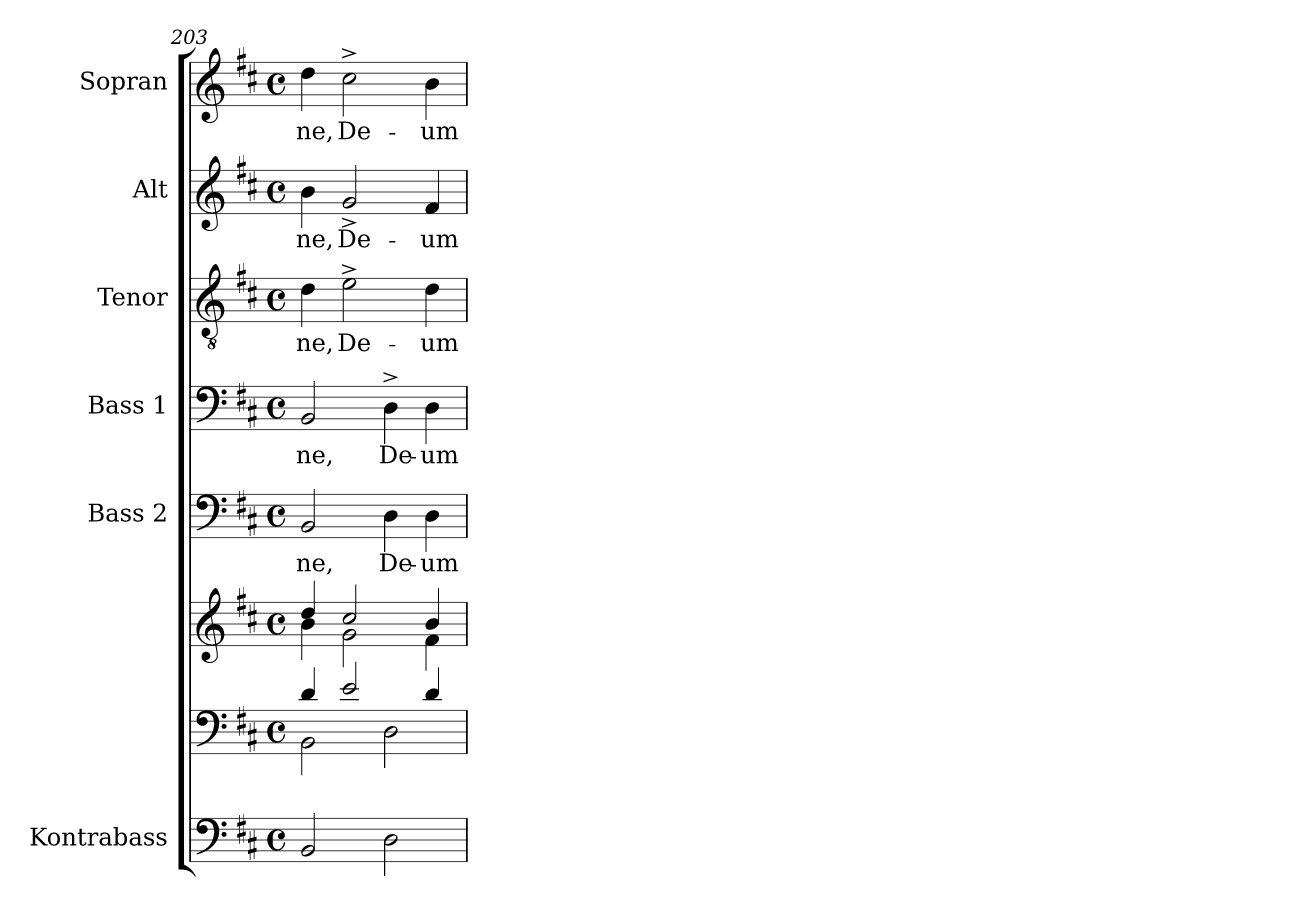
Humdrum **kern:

**kern	**kern	**kern	**kern	**text	**kern	**text	**kern	**text	**kern	**text	**kern	**text
*part7	*part6	*part6	*part5	*part5	*part4	*part4	*part3	*part3	*part2	*part2	*part1	*part1
*staff8	*staff7	*staff6	*staff5	*staff5	*staff4	*staff4	*staff3	*staff3	*staff2	*staff2	*staff1	*staff1
*I"Kontrabass	*	*	*I"Bass 2	*	*I"Bass 1	*	*I"Tenor	*	*I"Alt	*	*I"Sopran	*
*I'Kb.	*	*	*I'B. 2	*	*I'B. 1	*	*I'T.	*	*I'A.	*	*I'S.	*
*clefF4	*clefF4	*clefG2	*clefF4	*	*clefF4	*	*clefGv2	*	*clefG2	*	*clefG2	*
*ITrd7c12	*	*	*	*	*	*	*	*	*	*	*	*
*k[f#c#]	*k[f#c#]	*k[f#c#]	*k[f#c#]	*	*k[f#c#]	*	*k[f#c#]	*	*k[f#c#]	*	*k[f#c#]	*
*D:	*D:	*D:	*D:	*	*D:	*	*D:	*	*D:	*	*D:	*
*M4/4	*M4/4	*M4/4	*M4/4	*	*M4/4	*	*M4/4	*	*M4/4	*	*M4/4	*
*met(c)	*met(c)	*met(c)	*met(c)	*	*met(c)	*	*met(c)	*	*met(c)	*	*met(c)	*
=203	=203	=203	=203	=203	=203	=203	=203	=203	=203	=203	=203	=203
*	*^	*^	*	*	*	*	*	*	*	*	*	*
!	!	!	!	!	!	!LO:LY:b	!	!LO:LY:b	!	!LO:LY:b	!	!LO:LY:b	!	!LO:LY:b
2BBB/	4d/	2BB\	4dd/	4b\	2BB/	-ne,	2BB/	-ne,	4d\	-ne,	4b\	-ne,	4dd\	-ne,
!	!	!	!	!	!	!	!	!	!	!LO:LY:b	!	!LO:LY:b	!	!LO:LY:b
.	2e/	.	2cc#/	2g\	.	.	.	.	2e^>\	De-	2g^>/	De-	2cc#^>\	De-
!	!	!	!	!	!	!LO:LY:b	!	!LO:LY:b	!	!	!	!	!	!
2DD\	.	2D\	.	.	4D\	De-	4D^>\	De-	.	.	.	.	.	.
!	!	!	!	!	!	!LO:LY:b	!	!LO:LY:b	!	!LO:LY:b	!	!LO:LY:b	!	!LO:LY:b
.	4d/	.	4b/	4f#\	4D\	-um	4D\	-um	4d\	-um	4f#/	-um	4b\	-um
*	*v	*v	*	*	*	*	*	*	*	*	*	*	*	*
*	*	*v	*v	*	*	*	*	*	*	*	*	*	*
=	=	=	=	=	=	=	=	=	=	=	=	=
*-	*-	*-	*-	*-	*-	*-	*-	*-	*-	*-	*-	*-
